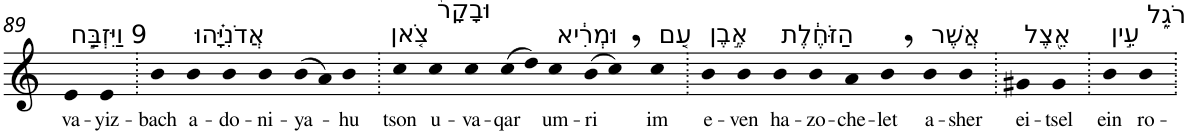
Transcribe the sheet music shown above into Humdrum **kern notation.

**kern	**text
*part1	*part1
*staff1	*staff1
*I"Piano	*
*I'Pno	*
!!LO:PB:g=z
*clefG2	*
*k[]	*
=89	=89
!LO:TX:a:t=9 וַיִּזְבַּ֣ח	!
!	!LO:LY:b
4e	va-
!	!LO:LY:b
4e	-yiz-
=90.	=90.
!	!LO:LY:b
4b	-bach
!LO:TX:a:t=אֲדֹנִיָּ֗הוּ	!
!	!LO:LY:b
4b	a-
!	!LO:LY:b
4b	-do-
!	!LO:LY:b
4b	-ni-
!	!LO:LY:b
(>8b	-ya-
8a)	.
!	!LO:LY:b
4b	-hu
=91.	=91.
!LO:TX:a:t=צֹ֤אן	!
!	!LO:LY:b
4cc	tson
!LO:TX:a:t=וּבָקָר֙	!
!	!LO:LY:b
4cc	u-
!	!LO:LY:b
4cc	-va-
!	!LO:LY:b
(>8cc	-qar
8dd)	.
!LO:TX:a:t=וּמְרִ֔יא	!
!	!LO:LY:b
4cc	um-
!	!LO:LY:b
(>8b	-ri
8cc,)	.
!LO:TX:a:t=עִ֚ם	!
!	!LO:LY:b
4cc	im
=92.	=92.
!LO:TX:a:t=אֶ֣בֶן	!
!	!LO:LY:b
4b	e-
!	!LO:LY:b
4b	-ven
!LO:TX:a:t=הַזֹּחֶ֔לֶת	!
!	!LO:LY:b
4b	ha-
!	!LO:LY:b
4b	-zo-
!	!LO:LY:b
4a	-che-
!	!LO:LY:b
4b,	-let
!LO:TX:a:t=אֲשֶׁר	!
!	!LO:LY:b
4b	a-
!	!LO:LY:b
4b	-sher
=93.	=93.
!LO:TX:a:t=אֵ֖צֶל	!
!	!LO:LY:b
4g#X	ei-
!	!LO:LY:b
4g#	-tsel
=94.	=94.
!LO:TX:a:t=עֵ֣ין	!
!	!LO:LY:b
4b	ein
!LO:TX:a:t=רֹגֵ֑ל	!
!	!LO:LY:b
4b	ro-
=.	=.
*-	*-
